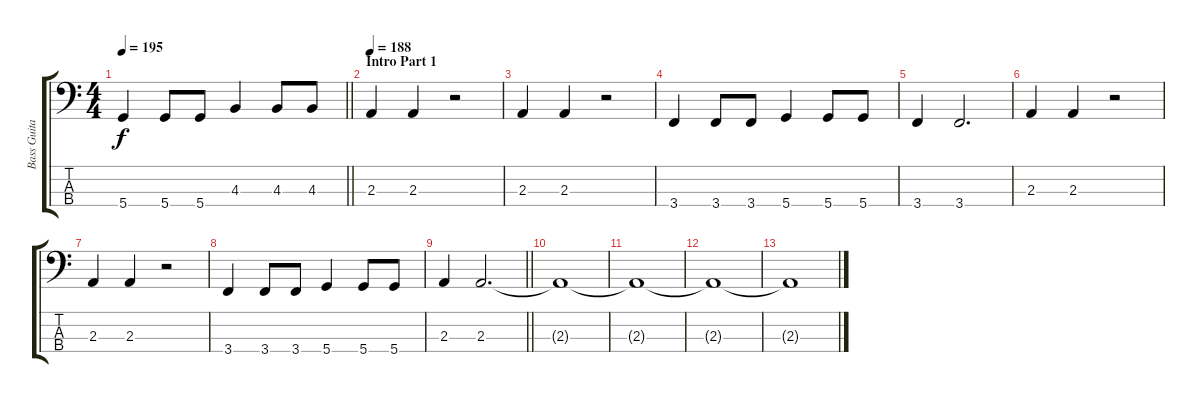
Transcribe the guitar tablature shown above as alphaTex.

\track ("Bass Guitar" "Bass Guita") {instrument electricbassfinger}
\staff {score tabs}
\tuning (F2 C2 G1 D1) {hide}
\ts (4 4)
\tempo 195
\clef f4
\barLineRight lightlight
\ks c
5.4.4{dy f} 5.4.8 5.4.8 4.3.4 4.3.8 4.3.8 |
\section ("" "Intro Part 1")
\tempo 188
2.3.4 2.3.4 r.2 |
2.3.4 2.3.4 r.2 |
3.4.4 3.4.8 3.4.8 5.4.4 5.4.8 5.4.8 |
3.4.4 3.4.2{d} |
2.3.4 2.3.4 r.2 |
2.3.4 2.3.4 r.2 |
3.4.4 3.4.8 3.4.8 5.4.4 5.4.8 5.4.8 |
\barLineRight lightlight
2.3.4 2.3.2{d} |
\section ("" "")
2.3{t}.1 |
2.3{t}.1 |
2.3{t}.1 |
2.3{t}.1
